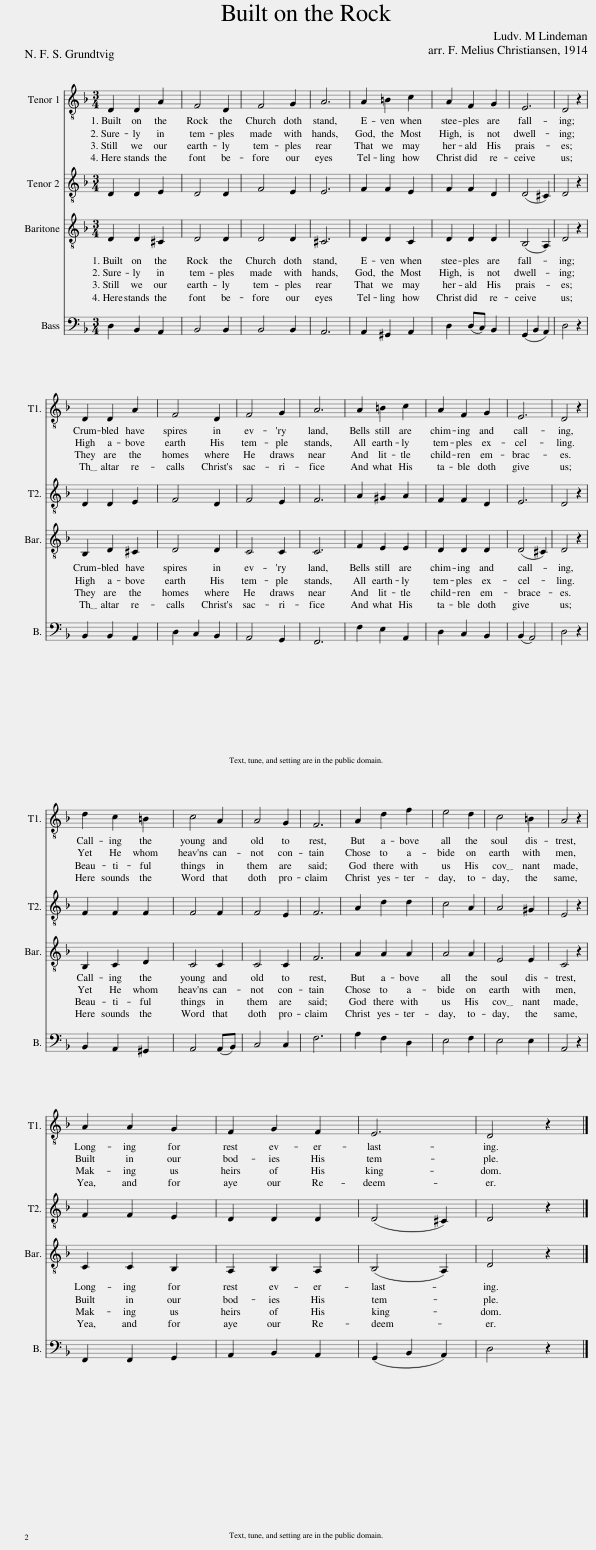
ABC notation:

X:1
%%score 1 2 3 4
L:1/8
M:3/4
I:linebreak $
K:F
V:1 treble-8
V:2 treble-8
V:3 treble-8
V:4 bass
V:1
 D2 D2 A2 | F4 D2 | F4 G2 | A6 | A2 =B2 c2 | %5
 A2 F2 G2 | E6 | D4 z2 |$ D2 D2 A2 | F4 D2 | %10
 F4 G2 | A6 | A2 =B2 c2 | A2 F2 G2 | E6 | %15
 D4 z2 |$ d2 c2 =B2 | c4 A2 | A4 G2 | F6 | %20
 A2 d2 f2 | e4 d2 | c4 =B2 | A4 z2 |$ A2 A2 G2 | %25
 F2 G2 F2 | E6 | D4 z2 |] %28
V:2
 D2 D2 E2 | D4 D2 | F4 E2 | E6 | F2 F2 E2 | %5
 F2 F2 D2 | (D4 ^C2) | D4 z2 |$ D2 D2 E2 | F4 D2 | %10
 F4 E2 | F6 | A2 ^G2 A2 | F2 F2 D2 | E6 | %15
 D4 z2 |$ F2 F2 F2 | F4 F2 | F4 E2 | F6 | %20
 A2 d2 d2 | c4 A2 | A4 ^G2 | E4 z2 |$ F2 F2 E2 | %25
 D2 D2 D2 | (D4 ^C2) | D4 z2 |] %28
V:3
 D2 D2 ^C2 | D4 D2 | D4 D2 | ^C6 | D2 D2 C2 | %5
 D2 D2 D2 | (B,4 A,2) | D4 z2 |$ B,2 D2 ^C2 | D4 D2 | %10
 C4 C2 | C6 | F2 E2 E2 | D2 D2 D2 | (D4 ^C2) | %15
 D4 z2 |$ B,2 C2 D2 | C4 C2 | C4 C2 | F6 | %20
 A2 A2 A2 | A4 A2 | E4 E2 | C4 z2 |$ C2 C2 B,2 | %25
 A,2 B,2 A,2 | (B,4 A,2) | D4 z2 |] %28
V:4
 D,2 B,,2 A,,2 | B,,4 B,,2 | B,,4 B,,2 | A,,6 | A,,2 ^G,,2 A,,2 | %5
 D,2 (D,C,) B,,2 | (G,,2 B,,2 A,,2) | D,4 z2 |$ B,,2 B,,2 A,,2 | D,2 C,2 B,,2 | %10
 A,,4 G,,2 | F,,6 | F,2 E,2 A,,2 | D,2 C,2 B,,2 | (B,,2 A,,4) | %15
 D,4 z2 |$ B,,2 A,,2 ^G,,2 | A,,4 (A,,B,,) | C,4 C,2 | F,6 | %20
 A,2 F,2 D,2 | E,4 F,2 | E,4 E,2 | A,,4 z2 |$ F,,2 F,,2 G,,2 | %25
 A,,2 B,,2 A,,2 | (G,,2 B,,2 A,,2) | D,4 z2 |] %28
